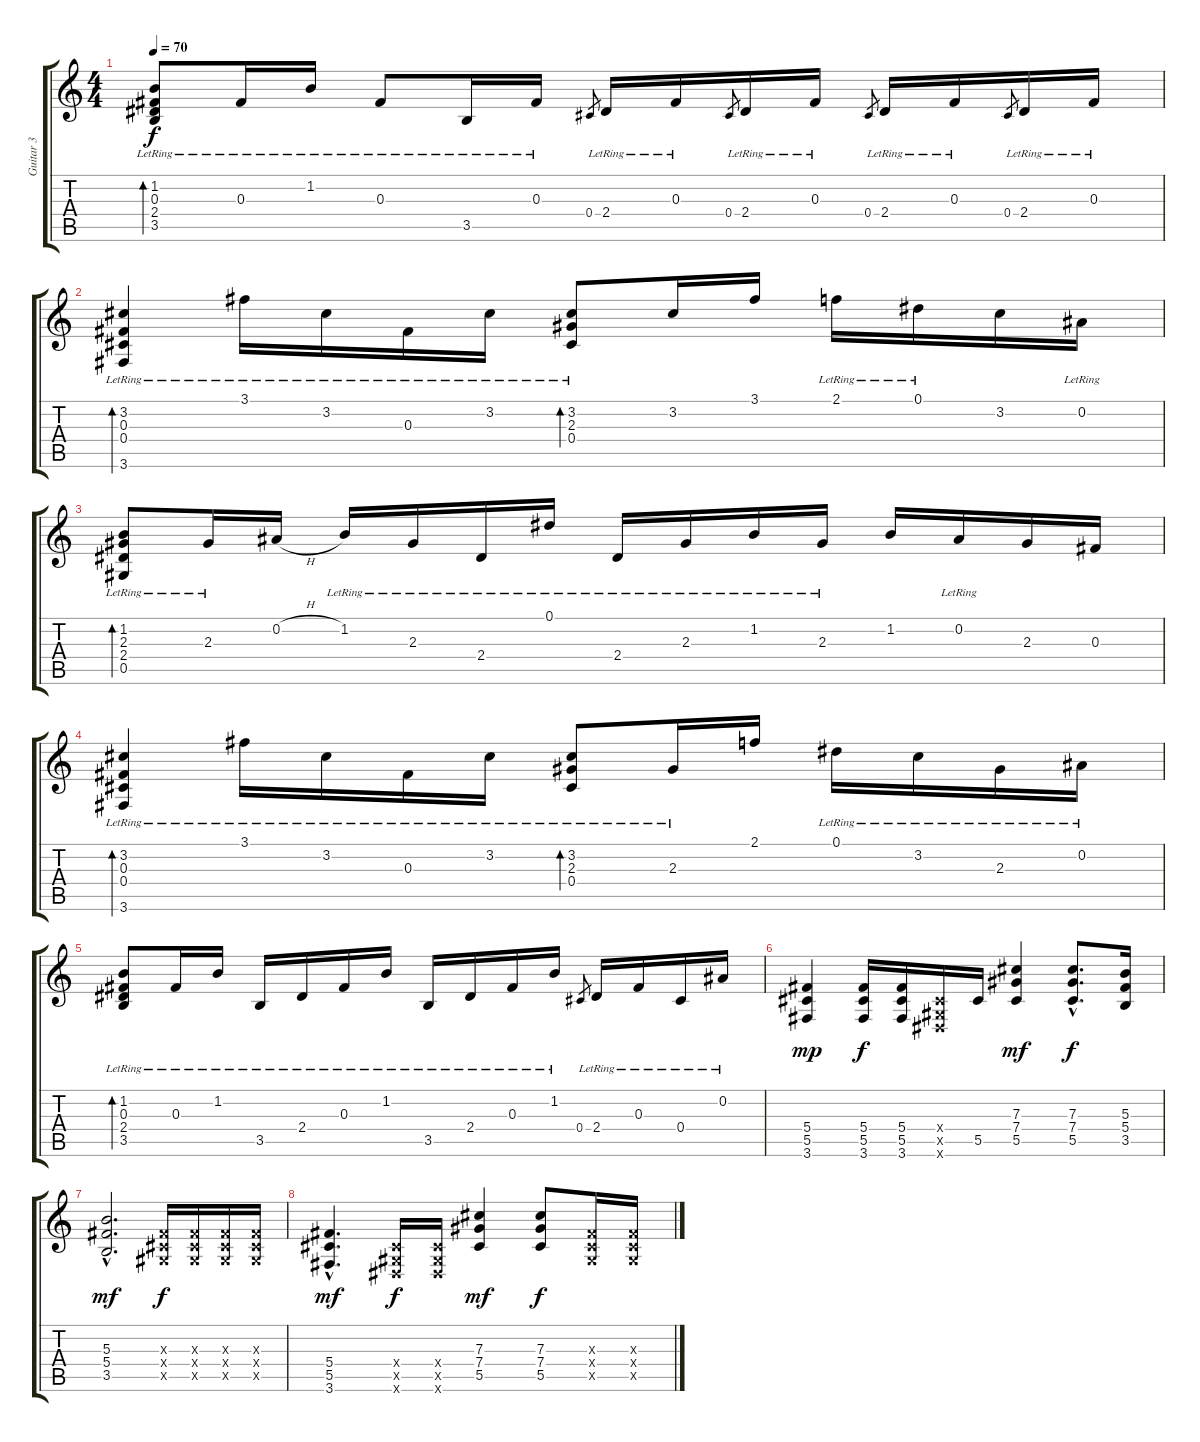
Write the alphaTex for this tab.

\track ("Guitar 3" "Guitar 3") {instrument overdrivenguitar}
\staff {score tabs}
\tuning (Eb4 Bb3 Gb3 Db3 Ab2 Eb2) {hide}
\ts (4 4)
\tempo 70
\clef g2
\ks c
(1.2{lr} 0.3 2.4{lr} 3.5{lr}).8{bd 60 dy f} 0.3{lr}.16 1.2{lr}.16 0.3{lr}.8 3.5{lr}.16 0.3{lr}.16 0.4.8{gr} 2.4{lr}.16 0.3{lr}.16 0.4.8{gr} 2.4{lr}.16 0.3{lr}.16 0.4.8{gr} 2.4{lr}.16 0.3{lr}.16 0.4.8{gr} 2.4{lr}.16 0.3{lr}.16 |
(3.2{lr} 0.3{lr} 0.4{lr} 3.6{lr}).4{bd 60 volume 8 instrument electricguitarjazz} 3.1{lr}.16 3.2{lr}.16 0.3{lr}.16 3.2{lr}.16 (3.2{lr} 2.3 0.4{lr}).8{bd 60} 3.2.16 3.1.16 2.1{lr}.16 0.1{lr}.16 3.2.16 0.2{lr}.16 |
(1.2{lr} 2.3 2.4{lr} 0.5{lr}).8{bd 60} 2.3{lr}.16 0.2{h}.16 1.2{lr}.16 2.3{lr}.16 2.4{lr}.16 0.1{lr}.16 2.4{lr}.16 2.3{lr}.16 1.2{lr}.16 2.3{lr}.16 1.2.16 0.2{lr}.16 2.3.16 0.3.16 |
(3.2{lr} 0.3{lr} 0.4{lr} 3.6{lr}).4{bd 60} 3.1{lr}.16 3.2{lr}.16 0.3{lr}.16 3.2{lr}.16 (3.2{lr} 2.3 0.4{lr}).8{bd 60} 2.3{lr}.16 2.1.16 0.1{lr}.16 3.2{lr}.16 2.3{lr}.16 0.2{lr}.16 |
(1.2{lr} 0.3 2.4{lr} 3.5{lr}).8{bd 30} 0.3{lr}.16 1.2{lr}.16 3.5{lr}.16 2.4{lr}.16 0.3{lr}.16 1.2{lr}.16 3.5{lr}.16 2.4{lr}.16 0.3{lr}.16 1.2{lr}.16 0.4.8{gr} 2.4{lr}.16 0.3{lr}.16 0.4{lr}.16 0.2{lr}.16 |
(5.4 5.5 3.6).4{dy mp volume 12 instrument distortionguitar} (5.4 5.5 3.6).16{dy f} (5.4 5.5 3.6).16 (0.4{x} 0.5{x} 0.6{x}).16 5.5.16 (7.3 7.4 5.5).4{dy mf} (7.3{hac} 7.4{hac} 5.5{hac}).8{d dy f} (5.3 5.4 3.5).16 |
(5.3{hac} 5.4{hac} 3.5{hac}).2{d dy mf} (0.3{x} 0.4{x} 0.5{x}).16{dy f} (0.3{x} 0.4{x} 0.5{x}).16 (0.3{x} 0.4{x} 0.5{x}).16 (0.3{x} 0.4{x} 0.5{x}).16 |
(5.4{hac} 5.5{hac} 3.6{hac}).4{d dy mf} (0.4{x} 0.5{x} 0.6{x}).16{dy f} (0.4{x} 0.5{x} 0.6{x}).16 (7.3 7.4 5.5).4{dy mf} (7.3 7.4 5.5).8{dy f} (0.3{x} 0.4{x} 0.5{x}).16 (0.3{x} 0.4{x} 0.5{x}).16
